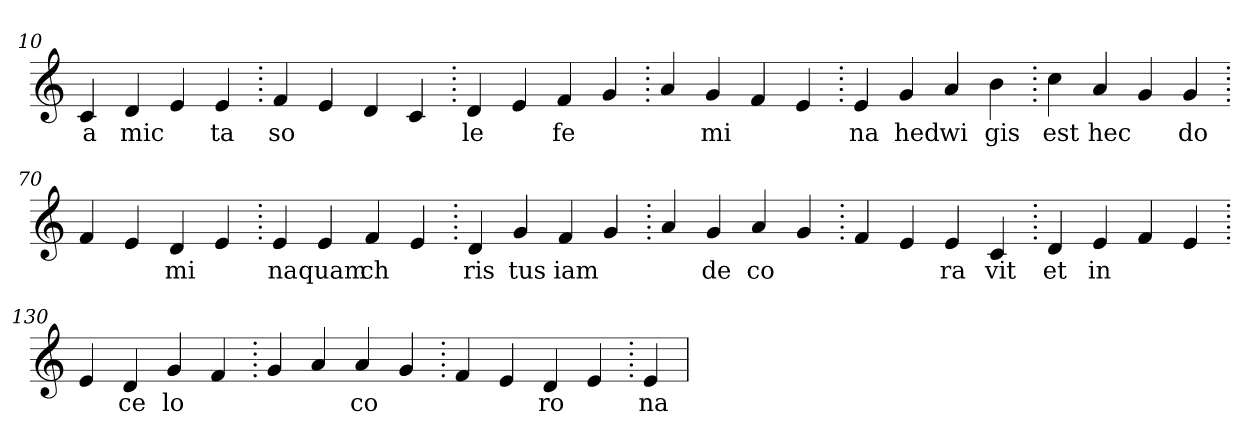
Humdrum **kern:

**kern	**text
*part1	*part1
*staff1	*staff1
*clefG2	*
=10.	=10.
4c	a
4d	mic
4e	.
4e	ta
=20.	=20.
4f	so
4e	.
4d	.
4c	.
=30.	=30.
4d	le
4e	.
4f	fe
4g	.
=40.	=40.
4a	.
4g	mi
4f	.
4e	.
=50.	=50.
4e	na
4g	hed
4a	wi
4b	gis
=60.	=60.
4cc	est
4a	hec
4g	.
4g	do
=70.	=70.
4f	.
4e	.
4d	mi
4e	.
=80.	=80.
4e	na
4e	quam
4f	ch
4e	.
=90.	=90.
4d	ris
4g	tus
4f	iam
4g	.
=100.	=100.
4a	.
4g	de
4a	co
4g	.
=110.	=110.
4f	.
4e	.
4e	ra
4c	vit
=120.	=120.
4d	et
4e	in
4f	.
4e	.
=130.	=130.
4e	.
4d	ce
4g	lo
4f	.
=140.	=140.
4g	.
4a	.
4a	co
4g	.
=150.	=150.
4f	.
4e	.
4d	ro
4e	.
=160.	=160.
4e	na
=	=
*-	*-
